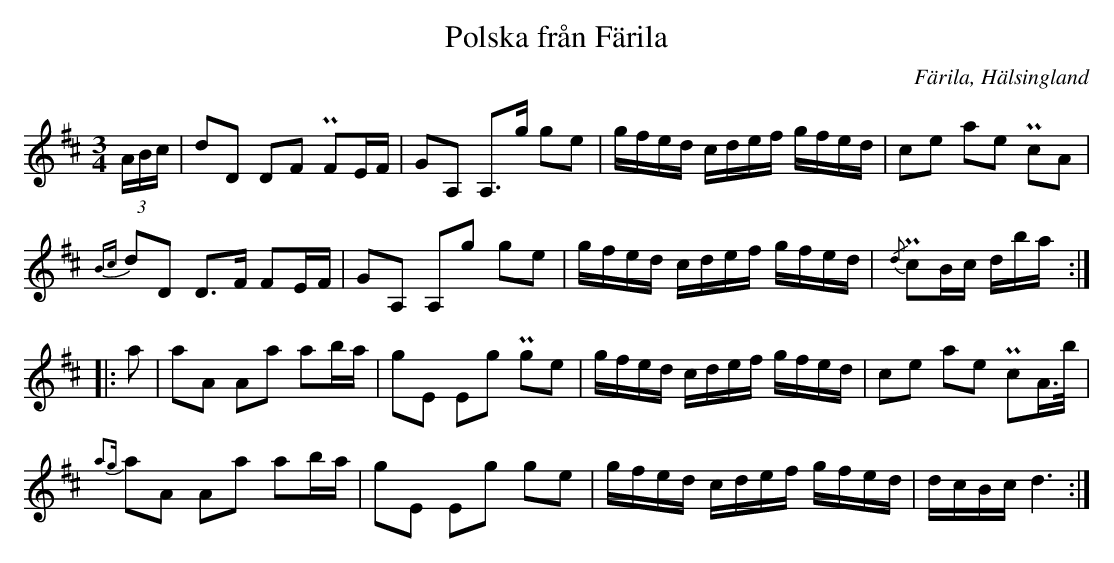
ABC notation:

X:1
T:Polska från Färila
O:Färila, Hälsingland
M:3/4
L:1/16
U:t=turn
K:D
(3ABc | d2D2 D2F2 PF2EF | G2A,2 A,2>g2 g2e2 | gfed cdef gfed | c2e2 a2e2 Pc2A2 |
{Bc}d2D2 D2>F2 F2EF | G2A,2 A,2g2 g2e2 | gfed cdef gfed | {/d}Pc2Bc dba ::
a2 | a2A2 A2a2 a2ba | g2E2 E2g2 Pg2e2 | gfed cdef gfed | c2e2 a2e2 Pc2A3/2b1/2 |
{a2g}a2A2 A2a2 a2ba | g2E2 E2g2 g2e2 | gfed cdef gfed | dcBc d6 :|
